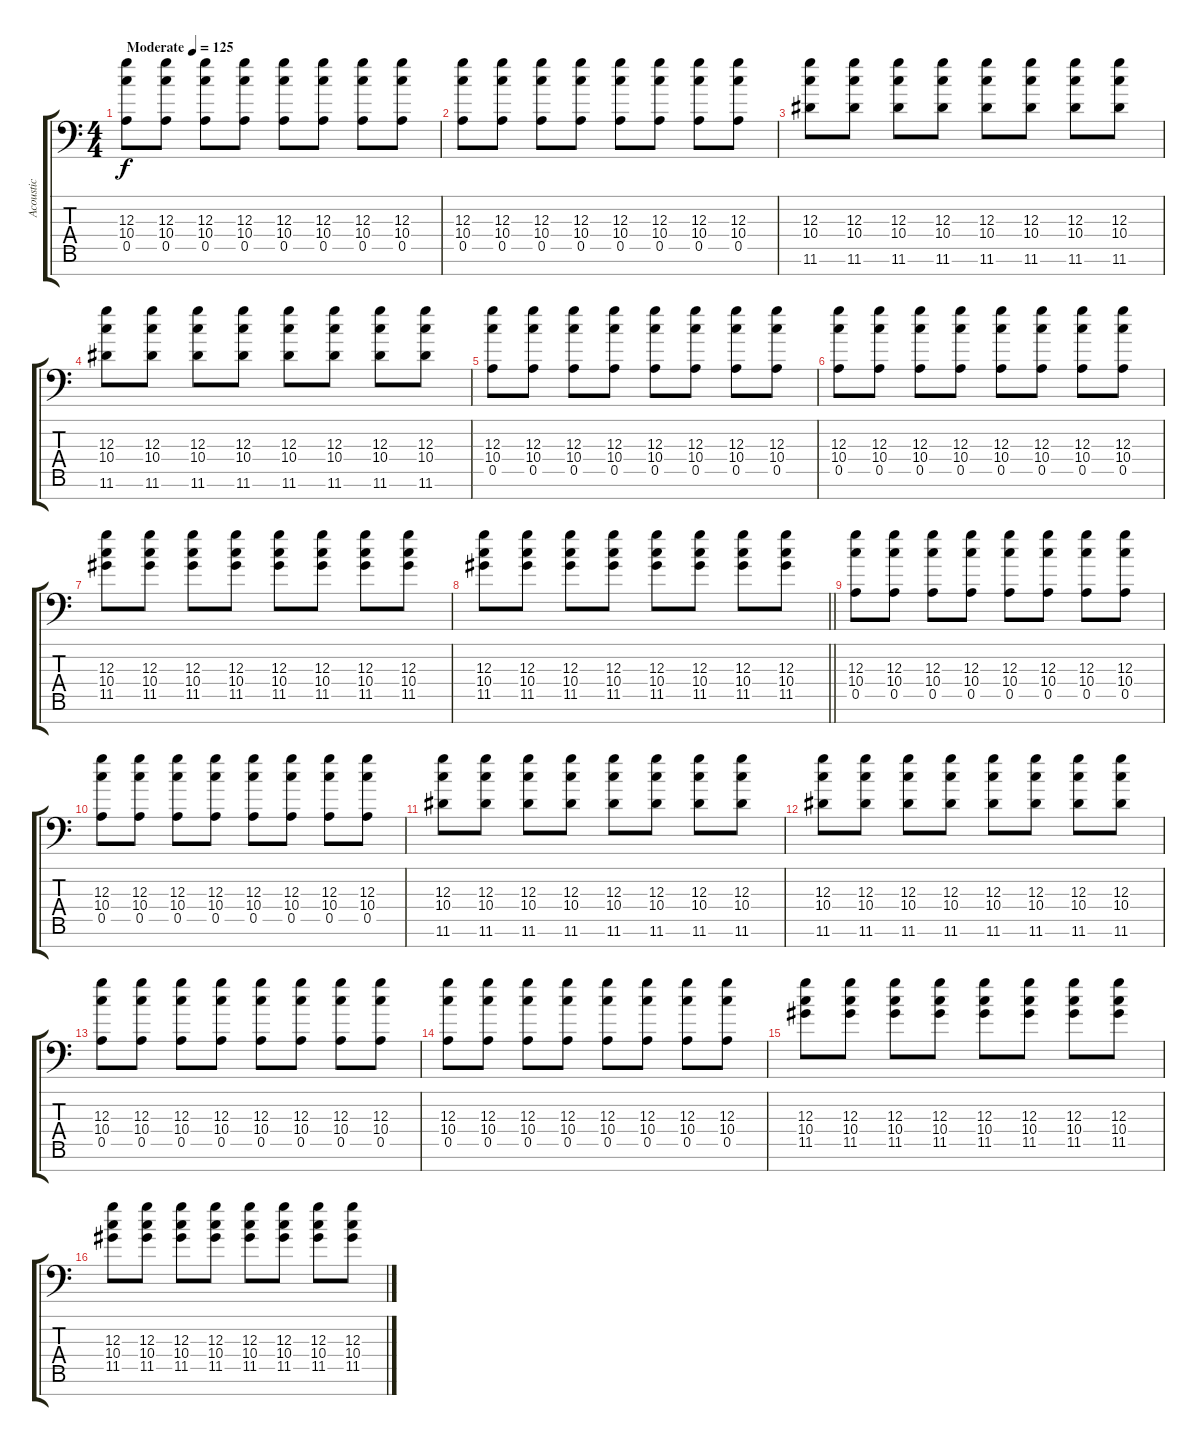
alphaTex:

\track ("Acoustic" "Acoustic") {instrument acousticguitarsteel}
\staff {score tabs}
\tuning (E4 B3 G3 D3 A2 E2 A1) {hide}
\ts (4 4)
\tempo (125 "Moderate")
\clef f4
\ks c
(12.3 10.4 0.5).8{dy f instrument acousticguitarsteel} (12.3 10.4 0.5).8 (12.3 10.4 0.5).8 (12.3 10.4 0.5).8 (12.3 10.4 0.5).8 (12.3 10.4 0.5).8 (12.3 10.4 0.5).8 (12.3 10.4 0.5).8 |
(12.3 10.4 0.5).8 (12.3 10.4 0.5).8 (12.3 10.4 0.5).8 (12.3 10.4 0.5).8 (12.3 10.4 0.5).8 (12.3 10.4 0.5).8 (12.3 10.4 0.5).8 (12.3 10.4 0.5).8 |
(12.3 10.4 11.6).8 (12.3 10.4 11.6).8 (12.3 10.4 11.6).8 (12.3 10.4 11.6).8 (12.3 10.4 11.6).8 (12.3 10.4 11.6).8 (12.3 10.4 11.6).8 (12.3 10.4 11.6).8 |
(12.3 10.4 11.6).8 (12.3 10.4 11.6).8 (12.3 10.4 11.6).8 (12.3 10.4 11.6).8 (12.3 10.4 11.6).8 (12.3 10.4 11.6).8 (12.3 10.4 11.6).8 (12.3 10.4 11.6).8 |
(12.3 10.4 0.5).8 (12.3 10.4 0.5).8 (12.3 10.4 0.5).8 (12.3 10.4 0.5).8 (12.3 10.4 0.5).8 (12.3 10.4 0.5).8 (12.3 10.4 0.5).8 (12.3 10.4 0.5).8 |
(12.3 10.4 0.5).8 (12.3 10.4 0.5).8 (12.3 10.4 0.5).8 (12.3 10.4 0.5).8 (12.3 10.4 0.5).8 (12.3 10.4 0.5).8 (12.3 10.4 0.5).8 (12.3 10.4 0.5).8 |
(12.3 10.4 11.5).8 (12.3 10.4 11.5).8 (12.3 10.4 11.5).8 (12.3 10.4 11.5).8 (12.3 10.4 11.5).8 (12.3 10.4 11.5).8 (12.3 10.4 11.5).8 (12.3 10.4 11.5).8 |
\barLineRight lightlight
(12.3 10.4 11.5).8 (12.3 10.4 11.5).8 (12.3 10.4 11.5).8 (12.3 10.4 11.5).8 (12.3 10.4 11.5).8 (12.3 10.4 11.5).8 (12.3 10.4 11.5).8 (12.3 10.4 11.5).8 |
(12.3 10.4 0.5).8 (12.3 10.4 0.5).8 (12.3 10.4 0.5).8 (12.3 10.4 0.5).8 (12.3 10.4 0.5).8 (12.3 10.4 0.5).8 (12.3 10.4 0.5).8 (12.3 10.4 0.5).8 |
(12.3 10.4 0.5).8 (12.3 10.4 0.5).8 (12.3 10.4 0.5).8 (12.3 10.4 0.5).8 (12.3 10.4 0.5).8 (12.3 10.4 0.5).8 (12.3 10.4 0.5).8 (12.3 10.4 0.5).8 |
(12.3 10.4 11.6).8 (12.3 10.4 11.6).8 (12.3 10.4 11.6).8 (12.3 10.4 11.6).8 (12.3 10.4 11.6).8 (12.3 10.4 11.6).8 (12.3 10.4 11.6).8 (12.3 10.4 11.6).8 |
(12.3 10.4 11.6).8 (12.3 10.4 11.6).8 (12.3 10.4 11.6).8 (12.3 10.4 11.6).8 (12.3 10.4 11.6).8 (12.3 10.4 11.6).8 (12.3 10.4 11.6).8 (12.3 10.4 11.6).8 |
(12.3 10.4 0.5).8 (12.3 10.4 0.5).8 (12.3 10.4 0.5).8 (12.3 10.4 0.5).8 (12.3 10.4 0.5).8 (12.3 10.4 0.5).8 (12.3 10.4 0.5).8 (12.3 10.4 0.5).8 |
(12.3 10.4 0.5).8 (12.3 10.4 0.5).8 (12.3 10.4 0.5).8 (12.3 10.4 0.5).8 (12.3 10.4 0.5).8 (12.3 10.4 0.5).8 (12.3 10.4 0.5).8 (12.3 10.4 0.5).8 |
(12.3 10.4 11.5).8 (12.3 10.4 11.5).8 (12.3 10.4 11.5).8 (12.3 10.4 11.5).8 (12.3 10.4 11.5).8 (12.3 10.4 11.5).8 (12.3 10.4 11.5).8 (12.3 10.4 11.5).8 |
(12.3 10.4 11.5).8 (12.3 10.4 11.5).8 (12.3 10.4 11.5).8 (12.3 10.4 11.5).8 (12.3 10.4 11.5).8 (12.3 10.4 11.5).8 (12.3 10.4 11.5).8 (12.3 10.4 11.5).8
